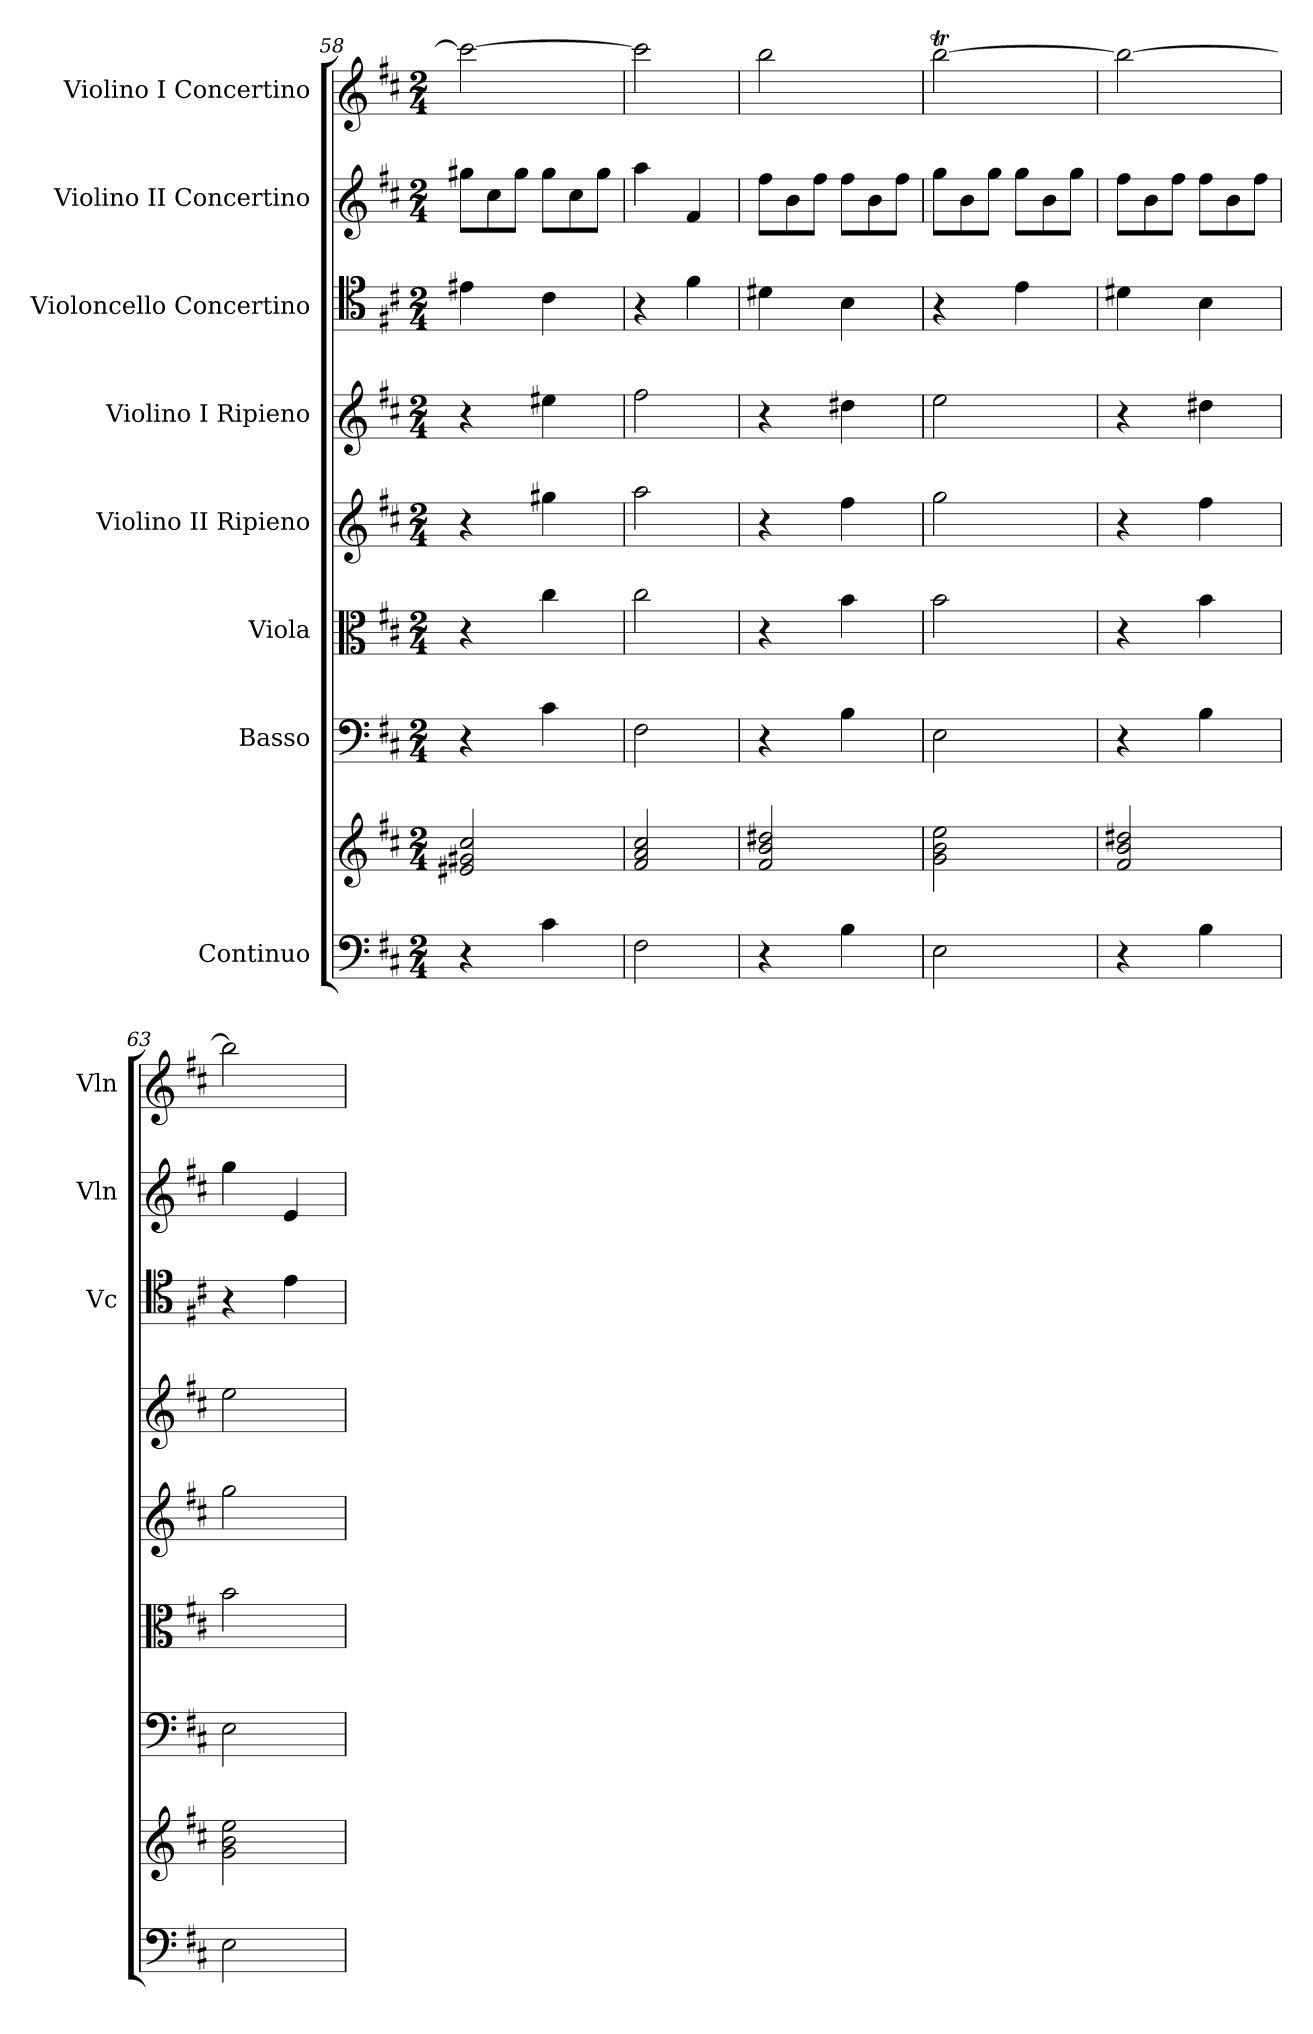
**kern	**kern	**kern	**kern	**kern	**kern	**kern	**kern	**kern
*part8	*part8	*part7	*part6	*part5	*part4	*part3	*part2	*part1
*staff9	*staff8	*staff7	*staff6	*staff5	*staff4	*staff3	*staff2	*staff1
*I"Continuo	*	*I"Basso	*I"Viola	*I"Violino II Ripieno	*I"Violino I Ripieno	*I"Violoncello Concertino	*I"Violino II Concertino	*I"Violino I Concertino
*	*	*	*	*	*	*I'Vc	*I'Vln	*I'Vln
*clefF4	*clefG2	*clefF4	*clefC3	*clefG2	*clefG2	*clefC4	*clefG2	*clefG2
*k[f#c#]	*k[f#c#]	*k[f#c#]	*k[f#c#]	*k[f#c#]	*k[f#c#]	*k[f#c#]	*k[f#c#]	*k[f#c#]
*M2/4	*M2/4	*M2/4	*M2/4	*M2/4	*M2/4	*M2/4	*M2/4	*M2/4
*	*	*	*	*	*	*	*Xtuplet	*
=58	=58	=58	=58	=58	=58	=58	=58	=58
4r	2e#X/ 2g#X/ 2cc#/	4r	4r	4r	4r	4e#X\	12gg#X\L	2ccc#\_
.	.	.	.	.	.	.	12cc#\	.
.	.	.	.	.	.	.	12gg#\J	.
4c#\	.	4c#\	4cc#\	4gg#X\	4ee#X\	4c#\	12gg#\L	.
.	.	.	.	.	.	.	12cc#\	.
.	.	.	.	.	.	.	12gg#\J	.
=59	=59	=59	=59	=59	=59	=59	=59	=59
2F#\	2f#/ 2a/ 2cc#/	2F#\	2cc#\	2aa\	2ff#\	4r	4aa\	2ccc#\]
.	.	.	.	.	.	4f#\	4f#/	.
=60	=60	=60	=60	=60	=60	=60	=60	=60
4r	2f#/ 2b/ 2dd#X/	4r	4r	4r	4r	4d#X\	12ff#\L	2bb\
.	.	.	.	.	.	.	12b\	.
.	.	.	.	.	.	.	12ff#\J	.
4B\	.	4B\	4b\	4ff#\	4dd#X\	4B\	12ff#\L	.
.	.	.	.	.	.	.	12b\	.
.	.	.	.	.	.	.	12ff#\J	.
=61	=61	=61	=61	=61	=61	=61	=61	=61
2E\	2g\ 2b\ 2ee\	2E\	2b\	2gg\	2ee\	4r	12gg\L	[2bbT\
.	.	.	.	.	.	.	12b\	.
.	.	.	.	.	.	.	12gg\J	.
.	.	.	.	.	.	4e\	12gg\L	.
.	.	.	.	.	.	.	12b\	.
.	.	.	.	.	.	.	12gg\J	.
=62	=62	=62	=62	=62	=62	=62	=62	=62
4r	2f#/ 2b/ 2dd#X/	4r	4r	4r	4r	4d#X\	12ff#\L	2bb\_
.	.	.	.	.	.	.	12b\	.
.	.	.	.	.	.	.	12ff#\J	.
4B\	.	4B\	4b\	4ff#\	4dd#X\	4B\	12ff#\L	.
.	.	.	.	.	.	.	12b\	.
.	.	.	.	.	.	.	12ff#\J	.
!!LO:LB:g=z
=63	=63	=63	=63	=63	=63	=63	=63	=63
2E\	2g\ 2b\ 2ee\	2E\	2b\	2gg\	2ee\	4r	4gg\	2bbTTT\]
.	.	.	.	.	.	4e\	4e/	.
=	=	=	=	=	=	=	=	=
*-	*-	*-	*-	*-	*-	*-	*-	*-
